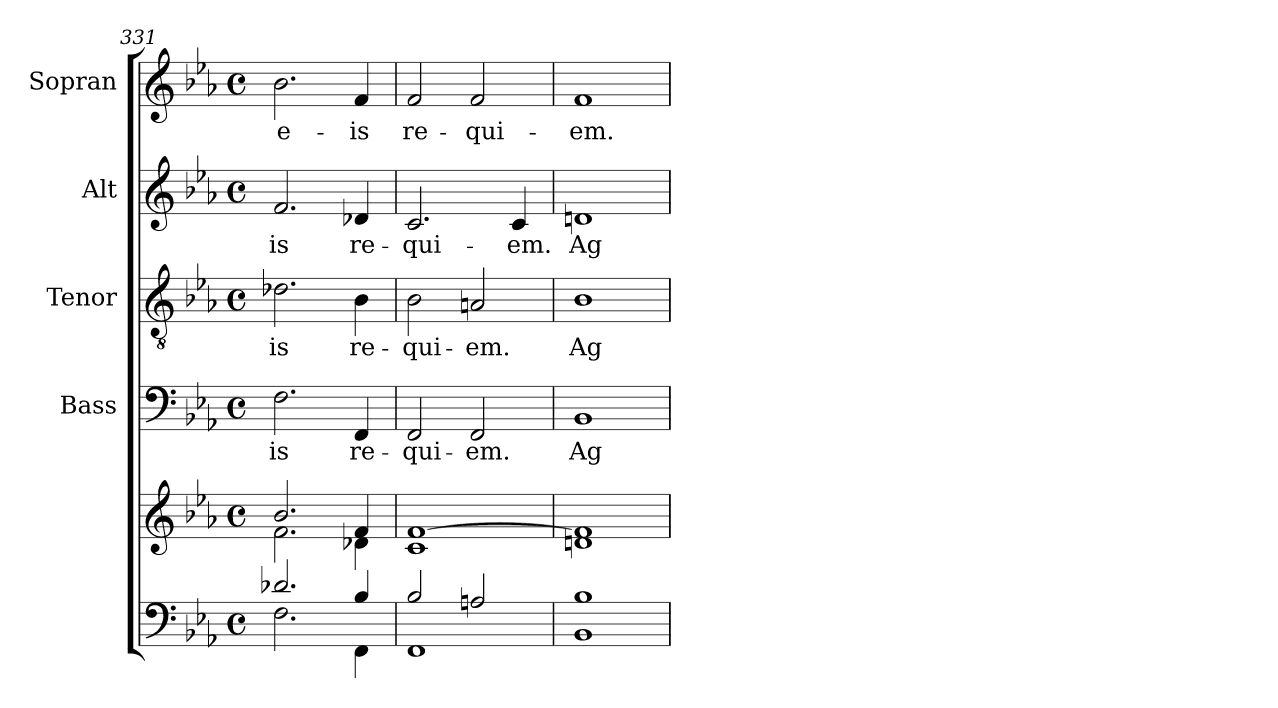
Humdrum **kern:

**kern	**kern	**kern	**text	**kern	**text	**kern	**text	**kern	**text
*part5	*part5	*part4	*part4	*part3	*part3	*part2	*part2	*part1	*part1
*staff6	*staff5	*staff4	*staff4	*staff3	*staff3	*staff2	*staff2	*staff1	*staff1
*	*	*I"Bass	*	*I"Tenor	*	*I"Alt	*	*I"Sopran	*
*	*	*I'B.	*	*I'T.	*	*I'A.	*	*I'S.	*
*clefF4	*clefG2	*clefF4	*	*clefGv2	*	*clefG2	*	*clefG2	*
*k[b-e-a-]	*k[b-e-a-]	*k[b-e-a-]	*	*k[b-e-a-]	*	*k[b-e-a-]	*	*k[b-e-a-]	*
*E-:	*E-:	*E-:	*	*E-:	*	*E-:	*	*E-:	*
*M4/4	*M4/4	*M4/4	*	*M4/4	*	*M4/4	*	*M4/4	*
*met(c)	*met(c)	*met(c)	*	*met(c)	*	*met(c)	*	*met(c)	*
=331	=331	=331	=331	=331	=331	=331	=331	=331	=331
*^	*^	*	*	*	*	*	*	*	*
!	!	!	!	!	!LO:LY:b	!	!LO:LY:b	!	!LO:LY:b	!	!LO:LY:b
2.d-X/	2.F\	2.b-/	2.f\	2.F\	-is	2.d-X\	-is	2.f/	-is	2.b-\	e-
!	!	!	!	!	!LO:LY:b	!	!LO:LY:b	!	!LO:LY:b	!	!LO:LY:b
4B-/	4FF\	4f/	4d-X\	4FF/	re-	4B-\	re-	4d-X/	re-	4f/	-is
=332	=332	=332	=332	=332	=332	=332	=332	=332	=332	=332	=332
!	!	!	!	!	!LO:LY:b	!	!LO:LY:b	!	!LO:LY:b	!	!LO:LY:b
2B-/	1FF	[>1f	1c	2FF/	-qui-	2B-\	-qui-	2.c/	-qui-	2f/	re-
!	!	!	!	!	!LO:LY:b	!	!LO:LY:b	!	!	!	!LO:LY:b
2An/	.	.	.	2FF/	-em.	2An/	-em.	.	.	2f/	-qui-
!	!	!	!	!	!	!	!	!	!LO:LY:b	!	!
.	.	.	.	.	.	.	.	4c/	-em.	.	.
!!LO:PB:g=z
=333	=333	=333	=333	=333	=333	=333	=333	=333	=333	=333	=333
!	!	!	!	!	!LO:LY:b	!	!LO:LY:b	!	!LO:LY:b	!	!LO:LY:b
1B-	1BB-	1f]	1dn	1BB-	Ag-	1B-	Ag-	1dn	Ag-	1f	-em.
*v	*v	*	*	*	*	*	*	*	*	*	*
*	*v	*v	*	*	*	*	*	*	*	*
=	=	=	=	=	=	=	=	=	=
*-	*-	*-	*-	*-	*-	*-	*-	*-	*-
